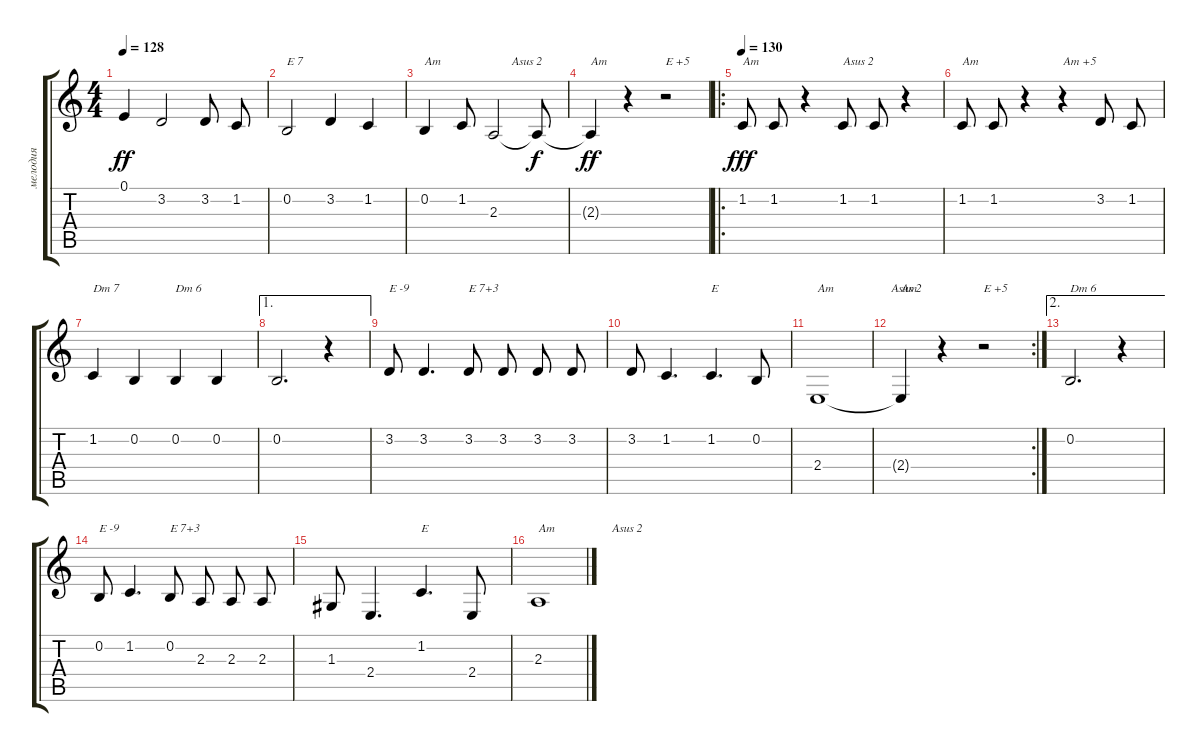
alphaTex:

\track ("мелодия" "мелодия") {instrument accordion}
\staff {score tabs}
\tuning (E4 B3 G3 D3 A2 E2) {hide}
\ts (4 4)
\tempo 128
\clef g2
\ks c
0.1.4{dy ff} 3.2.2 3.2.8{beam split} 1.2.8 |
0.2.2{txt "E 7"} 3.2.4 1.2.4 |
0.2.4{txt "Am"} 1.2.8 2.3.2{txt "      Asus 2"} 2.3{t}.8{dy f} |
2.3{t}.4{txt "Am" dy ff} r.4 r.2{txt "E +5"} |
\ro
\tempo 130
1.2.8{txt "Am" dy fff beam split} 1.2.8 r.4 1.2.8{txt "Asus 2" beam split} 1.2.8 r.4 |
1.2.8{txt "Am" beam split} 1.2.8 r.4 r.4{txt "Am +5"} 3.2.8{beam split} 1.2.8 |
1.2.4{txt "Dm 7"} 0.2.4 0.2.4{txt "Dm 6"} 0.2.4 |
\ae 1
0.2.2{d} r.4 |
3.2.8{txt "E -9"} 3.2.4{d} 3.2.8{txt "E 7+3" beam split} 3.2.8 3.2.8{beam split} 3.2.8 |
3.2.8 1.2.4{d} 1.2.4{d txt "E"} 0.2.8 |
2.4.1{txt "Am                   Asus 2"} |
\rc 2
2.4{t}.4{txt "Am"} r.4 r.2{txt "E +5"} |
\ae 2
0.2.2{d txt "Dm 6"} r.4 |
0.2.8{txt "E -9"} 1.2.4{d} 0.2.8{txt "E 7+3" beam split} 2.3.8 2.3.8{beam split} 2.3.8 |
1.3.8 2.4.4{d} 1.2.4{d txt "E"} 2.4.8 |
2.3.1{txt "Am                   Asus 2"}
